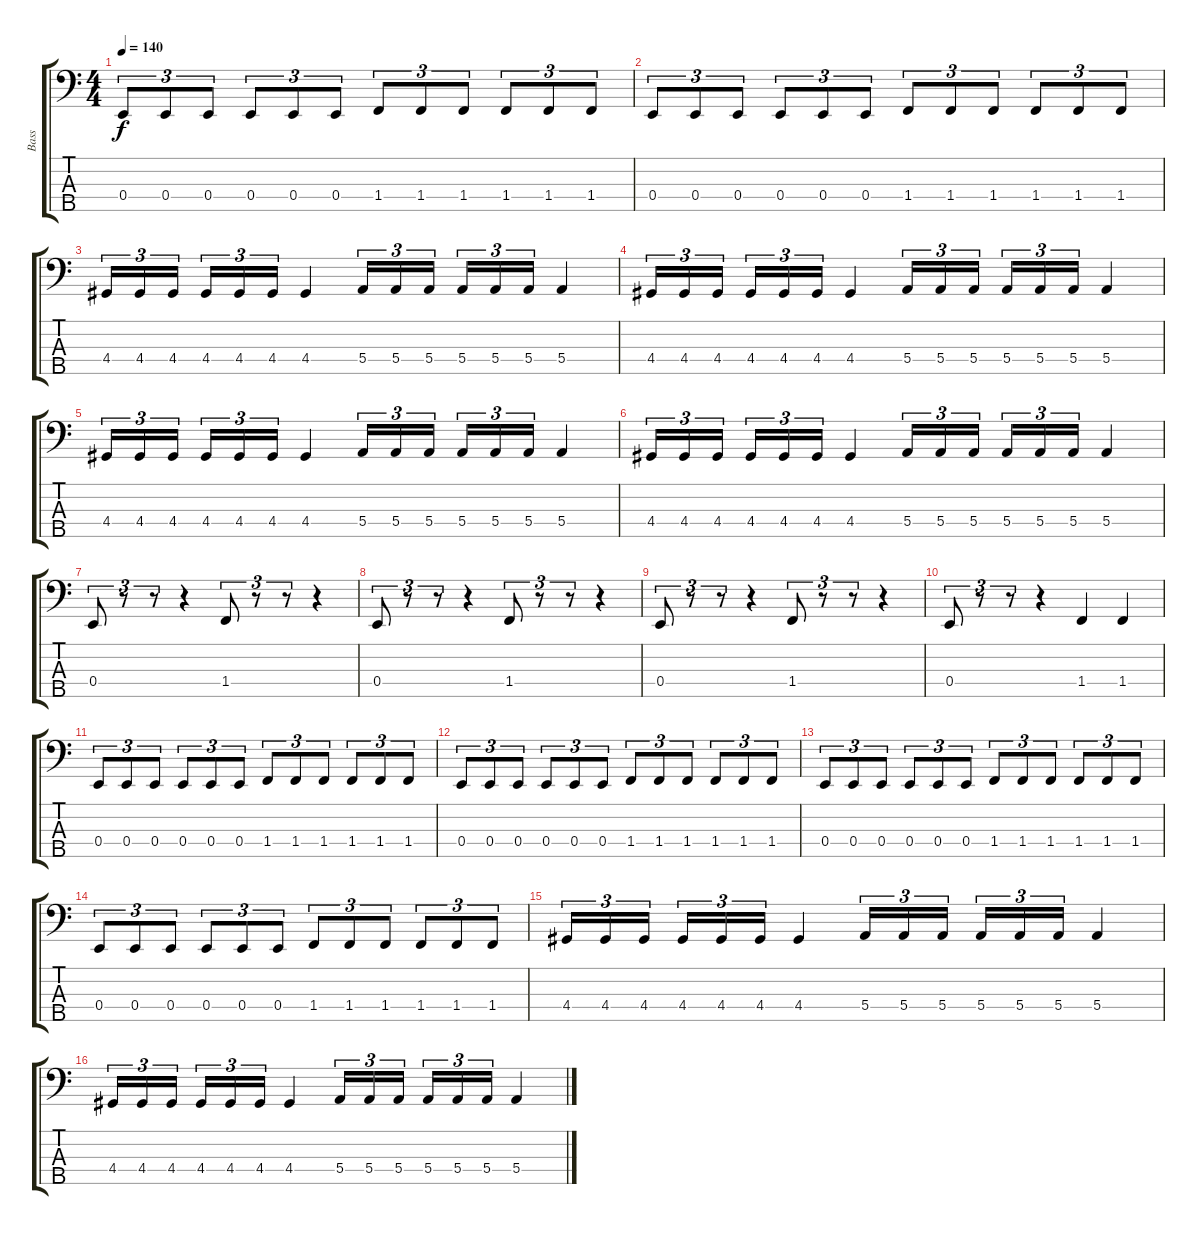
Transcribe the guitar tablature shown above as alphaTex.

\track ("Bass" "Bass") {instrument electricbassfinger}
\staff {score tabs}
\tuning (G2 D2 A1 E1 B0) {hide}
\ts (4 4)
\tempo 140
\clef f4
\ks c
0.4.8{tu (3 2) dy f} 0.4.8{tu (3 2)} 0.4.8{tu (3 2)} 0.4.8{tu (3 2)} 0.4.8{tu (3 2)} 0.4.8{tu (3 2)} 1.4.8{tu (3 2)} 1.4.8{tu (3 2)} 1.4.8{tu (3 2)} 1.4.8{tu (3 2)} 1.4.8{tu (3 2)} 1.4.8{tu (3 2)} |
0.4.8{tu (3 2)} 0.4.8{tu (3 2)} 0.4.8{tu (3 2)} 0.4.8{tu (3 2)} 0.4.8{tu (3 2)} 0.4.8{tu (3 2)} 1.4.8{tu (3 2)} 1.4.8{tu (3 2)} 1.4.8{tu (3 2)} 1.4.8{tu (3 2)} 1.4.8{tu (3 2)} 1.4.8{tu (3 2)} |
4.4.16{tu (3 2)} 4.4.16{tu (3 2)} 4.4.16{tu (3 2)} 4.4.16{tu (3 2)} 4.4.16{tu (3 2)} 4.4.16{tu (3 2)} 4.4.4 5.4.16{tu (3 2)} 5.4.16{tu (3 2)} 5.4.16{tu (3 2)} 5.4.16{tu (3 2)} 5.4.16{tu (3 2)} 5.4.16{tu (3 2)} 5.4.4 |
4.4.16{tu (3 2)} 4.4.16{tu (3 2)} 4.4.16{tu (3 2)} 4.4.16{tu (3 2)} 4.4.16{tu (3 2)} 4.4.16{tu (3 2)} 4.4.4 5.4.16{tu (3 2)} 5.4.16{tu (3 2)} 5.4.16{tu (3 2)} 5.4.16{tu (3 2)} 5.4.16{tu (3 2)} 5.4.16{tu (3 2)} 5.4.4 |
4.4.16{tu (3 2)} 4.4.16{tu (3 2)} 4.4.16{tu (3 2)} 4.4.16{tu (3 2)} 4.4.16{tu (3 2)} 4.4.16{tu (3 2)} 4.4.4 5.4.16{tu (3 2)} 5.4.16{tu (3 2)} 5.4.16{tu (3 2)} 5.4.16{tu (3 2)} 5.4.16{tu (3 2)} 5.4.16{tu (3 2)} 5.4.4 |
4.4.16{tu (3 2)} 4.4.16{tu (3 2)} 4.4.16{tu (3 2)} 4.4.16{tu (3 2)} 4.4.16{tu (3 2)} 4.4.16{tu (3 2)} 4.4.4 5.4.16{tu (3 2)} 5.4.16{tu (3 2)} 5.4.16{tu (3 2)} 5.4.16{tu (3 2)} 5.4.16{tu (3 2)} 5.4.16{tu (3 2)} 5.4.4 |
0.4.8{tu (3 2)} r.8{tu (3 2)} r.8{tu (3 2)} r.4 1.4.8{tu (3 2)} r.8{tu (3 2)} r.8{tu (3 2)} r.4 |
0.4.8{tu (3 2)} r.8{tu (3 2)} r.8{tu (3 2)} r.4 1.4.8{tu (3 2)} r.8{tu (3 2)} r.8{tu (3 2)} r.4 |
0.4.8{tu (3 2)} r.8{tu (3 2)} r.8{tu (3 2)} r.4 1.4.8{tu (3 2)} r.8{tu (3 2)} r.8{tu (3 2)} r.4 |
0.4.8{tu (3 2)} r.8{tu (3 2)} r.8{tu (3 2)} r.4 1.4.4 1.4.4 |
0.4.8{tu (3 2)} 0.4.8{tu (3 2)} 0.4.8{tu (3 2)} 0.4.8{tu (3 2)} 0.4.8{tu (3 2)} 0.4.8{tu (3 2)} 1.4.8{tu (3 2)} 1.4.8{tu (3 2)} 1.4.8{tu (3 2)} 1.4.8{tu (3 2)} 1.4.8{tu (3 2)} 1.4.8{tu (3 2)} |
0.4.8{tu (3 2)} 0.4.8{tu (3 2)} 0.4.8{tu (3 2)} 0.4.8{tu (3 2)} 0.4.8{tu (3 2)} 0.4.8{tu (3 2)} 1.4.8{tu (3 2)} 1.4.8{tu (3 2)} 1.4.8{tu (3 2)} 1.4.8{tu (3 2)} 1.4.8{tu (3 2)} 1.4.8{tu (3 2)} |
0.4.8{tu (3 2)} 0.4.8{tu (3 2)} 0.4.8{tu (3 2)} 0.4.8{tu (3 2)} 0.4.8{tu (3 2)} 0.4.8{tu (3 2)} 1.4.8{tu (3 2)} 1.4.8{tu (3 2)} 1.4.8{tu (3 2)} 1.4.8{tu (3 2)} 1.4.8{tu (3 2)} 1.4.8{tu (3 2)} |
0.4.8{tu (3 2)} 0.4.8{tu (3 2)} 0.4.8{tu (3 2)} 0.4.8{tu (3 2)} 0.4.8{tu (3 2)} 0.4.8{tu (3 2)} 1.4.8{tu (3 2)} 1.4.8{tu (3 2)} 1.4.8{tu (3 2)} 1.4.8{tu (3 2)} 1.4.8{tu (3 2)} 1.4.8{tu (3 2)} |
4.4.16{tu (3 2)} 4.4.16{tu (3 2)} 4.4.16{tu (3 2)} 4.4.16{tu (3 2)} 4.4.16{tu (3 2)} 4.4.16{tu (3 2)} 4.4.4 5.4.16{tu (3 2)} 5.4.16{tu (3 2)} 5.4.16{tu (3 2)} 5.4.16{tu (3 2)} 5.4.16{tu (3 2)} 5.4.16{tu (3 2)} 5.4.4 |
4.4.16{tu (3 2)} 4.4.16{tu (3 2)} 4.4.16{tu (3 2)} 4.4.16{tu (3 2)} 4.4.16{tu (3 2)} 4.4.16{tu (3 2)} 4.4.4 5.4.16{tu (3 2)} 5.4.16{tu (3 2)} 5.4.16{tu (3 2)} 5.4.16{tu (3 2)} 5.4.16{tu (3 2)} 5.4.16{tu (3 2)} 5.4.4
